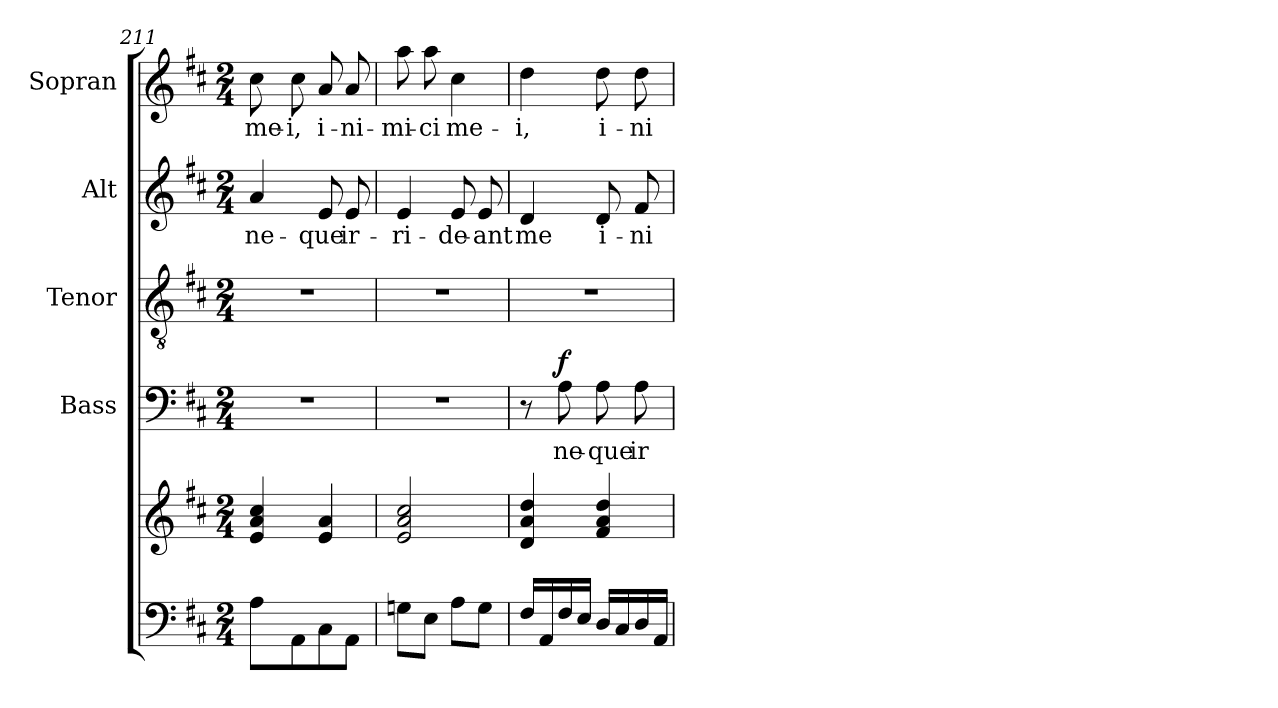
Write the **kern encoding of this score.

**kern	**kern	**kern	**text	**dynam	**kern	**kern	**text	**kern	**text
*part5	*part5	*part4	*part4	*part4	*part3	*part2	*part2	*part1	*part1
*staff6	*staff5	*staff4	*staff4	*staff4	*staff3	*staff2	*staff2	*staff1	*staff1
*	*	*I"Bass	*	*	*I"Tenor	*I"Alt	*	*I"Sopran	*
*	*	*I'B.	*	*	*I'T.	*I'A.	*	*I'S.	*
*clefF4	*clefG2	*clefF4	*	*	*clefGv2	*clefG2	*	*clefG2	*
*k[f#c#]	*k[f#c#]	*k[f#c#]	*	*	*k[f#c#]	*k[f#c#]	*	*k[f#c#]	*
*D:	*D:	*D:	*	*	*D:	*D:	*	*D:	*
*M2/4	*M2/4	*M2/4	*	*	*M2/4	*M2/4	*	*M2/4	*
=211	=211	=211	=211	=211	=211	=211	=211	=211	=211
!	!	!	!	!	!	!	!LO:LY:b	!	!LO:LY:b
8A\L	4e/ 4a/ 4cc#/	2r	.	.	2r	4a/	ne-	8cc#\	me-
!	!	!	!	!	!	!	!	!	!LO:LY:b
8AA\	.	.	.	.	.	.	.	8cc#\	-i,
!	!	!	!	!	!	!	!LO:LY:b	!	!LO:LY:b
8C#\	4e/ 4a/	.	.	.	.	8e/	-que	8a/	i-
!	!	!	!	!	!	!	!LO:LY:b	!	!LO:LY:b
8AA\J	.	.	.	.	.	8e/	ir-	8a/	-ni-
=212	=212	=212	=212	=212	=212	=212	=212	=212	=212
!	!	!	!	!	!	!	!LO:LY:b	!	!LO:LY:b
8Gn\L	2e/ 2a/ 2cc#/	2r	.	.	2r	4e/	-ri-	8aa\	-mi-
!	!	!	!	!	!	!	!	!	!LO:LY:b
8E\J	.	.	.	.	.	.	.	8aa\	-ci
!	!	!	!	!	!	!	!LO:LY:b	!	!LO:LY:b
8A\L	.	.	.	.	.	8e/	-de-	4cc#\	me-
!	!	!	!	!	!	!	!LO:LY:b	!	!
8G\J	.	.	.	.	.	8e/	-ant	.	.
=213	=213	=213	=213	=213	=213	=213	=213	=213	=213
!	!	!	!	!	!	!	!LO:LY:b	!	!LO:LY:b
16F#/LL	4d/ 4a/ 4dd/	8r	.	.	2r	4d/	me	4dd\	-i,
16AA/	.	.	.	.	.	.	.	.	.
!	!	!	!LO:LY:b	!LO:DY:a	!	!	!	!	!
16F#/	.	8A\	ne-	f	.	.	.	.	.
16E/JJ	.	.	.	.	.	.	.	.	.
!	!	!	!LO:LY:b	!	!	!	!LO:LY:b	!	!LO:LY:b
16D/LL	4f#/ 4a/ 4dd/	8A\	-que	.	.	8d/	i-	8dd\	i-
16C#/	.	.	.	.	.	.	.	.	.
!	!	!	!LO:LY:b	!	!	!	!LO:LY:b	!	!LO:LY:b
16D/	.	8A\	ir-	.	.	8f#/	-ni-	8dd\	-ni-
16AA/JJ	.	.	.	.	.	.	.	.	.
=	=	=	=	=	=	=	=	=	=
*-	*-	*-	*-	*-	*-	*-	*-	*-	*-
